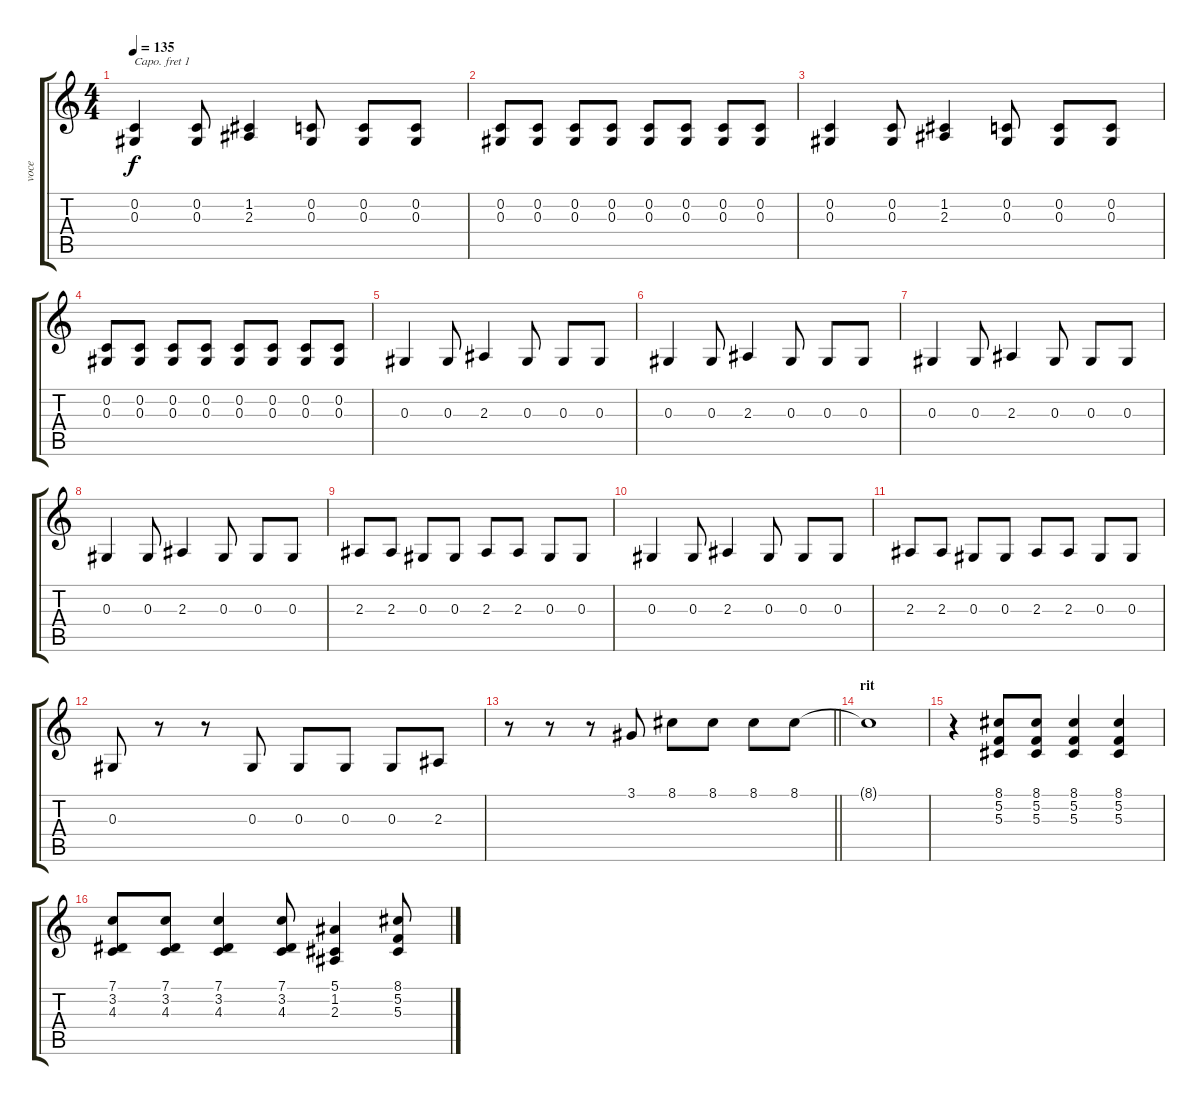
\track ("voce" "voce") {instrument altosax}
\staff {score tabs}
\capo 1
\tuning (E4 B3 G3 D3 A2 E2) {hide}
\ts (4 4)
\tempo 135
\clef g2
\ks c
(0.2 0.3).4{dy f} (0.2 0.3).8 (1.2 2.3).4 (0.2 0.3).8 (0.2 0.3).8 (0.2 0.3).8 |
(0.2 0.3).8 (0.2 0.3).8 (0.2 0.3).8 (0.2 0.3).8 (0.2 0.3).8 (0.2 0.3).8 (0.2 0.3).8 (0.2 0.3).8 |
(0.2 0.3).4 (0.2 0.3).8 (1.2 2.3).4 (0.2 0.3).8 (0.2 0.3).8 (0.2 0.3).8 |
(0.2 0.3).8 (0.2 0.3).8 (0.2 0.3).8 (0.2 0.3).8 (0.2 0.3).8 (0.2 0.3).8 (0.2 0.3).8 (0.2 0.3).8 |
0.3.4 0.3.8 2.3.4 0.3.8 0.3.8 0.3.8 |
0.3.4 0.3.8 2.3.4 0.3.8 0.3.8 0.3.8 |
0.3.4 0.3.8 2.3.4 0.3.8 0.3.8 0.3.8 |
0.3.4 0.3.8 2.3.4 0.3.8 0.3.8 0.3.8 |
2.3.8 2.3.8 0.3.8 0.3.8 2.3.8 2.3.8 0.3.8 0.3.8 |
0.3.4 0.3.8 2.3.4 0.3.8 0.3.8 0.3.8 |
2.3.8 2.3.8 0.3.8 0.3.8 2.3.8 2.3.8 0.3.8 0.3.8 |
0.3.8 r.8 r.8 0.3.8 0.3.8 0.3.8 0.3.8 2.3.8 |
\barLineRight lightlight
r.8 r.8 r.8 3.1.8 8.1.8 8.1.8 8.1.8 8.1.8 |
\section ("" "rit")
8.1{t}.1 |
r.4 (8.1 5.2 5.3).8 (8.1 5.2 5.3).8 (8.1 5.2 5.3).4 (8.1 5.2 5.3).4 |
(7.1 3.2 4.3).8 (7.1 3.2 4.3).8 (7.1 3.2 4.3).4 (7.1 3.2 4.3).8 (5.1 1.2 2.3).4 (8.1 5.2 5.3).8
